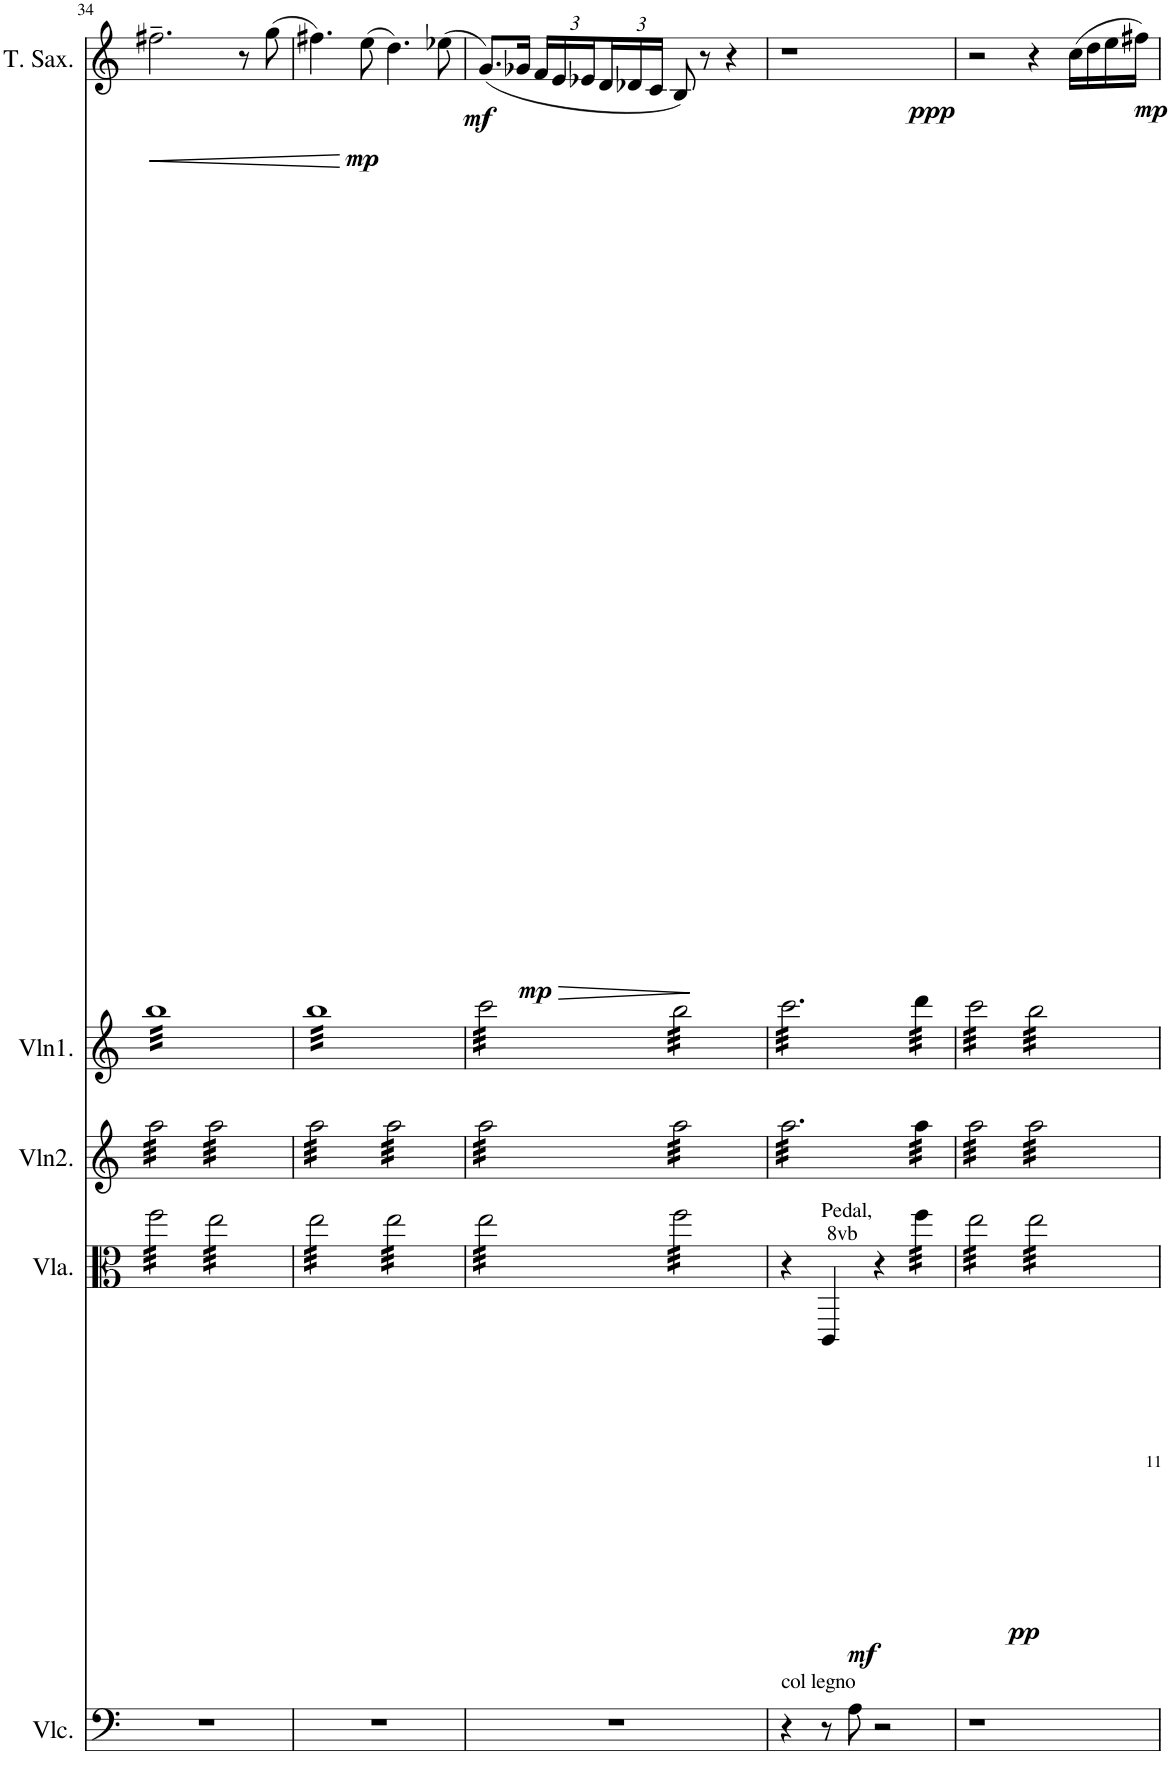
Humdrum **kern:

**kern	**dynam	**kern	**dynam	**kern	**kern	**kern	**dynam
*part5	*part5	*part4	*part4	*part3	*part2	*part1	*part1
*staff5	*staff5	*staff4	*staff4	*staff3	*staff2	*staff1	*staff1
*I"Cello	*	*I"Viola	*	*I"Violin2	*I"Violin1	*I"Tenor Sax	*
*	*	*I'Vla.	*	*I'Vln2.	*I'Vln1.	*I'T. Sax.	*
!!LO:PB:g=z
*clefF4	*	*clefC3	*	*clefG2	*clefG2	*clefG2	*
*	*	*	*	*	*	*Trd8c14	*
*k[]	*	*k[]	*	*k[]	*k[]	*k[]	*
*M4/4	*	*M4/4	*	*M4/4	*M4/4	*M4/4	*
=34	=34	=34	=34	=34	=34	=34	=34
!	!	!	!	!	!	!	!LO:HP:b
*	*	*tremolo	*	*	*	*	*
*	*	*	*	*tremolo	*	*	*
*	*	*	*	*	*tremolo	*	*
1r	.	32ff\LLL	.	32aa\LLL	32bbLLL	2.ff#X~>\	<
.	.	32ff\	.	32aa\	32bb	.	.
.	.	32ff\	.	32aa\	32bb	.	.
.	.	32ff\	.	32aa\	32bb	.	.
.	.	32ff\	.	32aa\	32bb	.	.
.	.	32ff\	.	32aa\	32bb	.	.
.	.	32ff\	.	32aa\	32bb	.	.
.	.	32ff\	.	32aa\	32bb	.	.
.	.	32ff\	.	32aa\	32bb	.	.
.	.	32ff\	.	32aa\	32bb	.	.
.	.	32ff\	.	32aa\	32bb	.	.
.	.	32ff\	.	32aa\	32bb	.	.
.	.	32ff\	.	32aa\	32bb	.	.
.	.	32ff\	.	32aa\	32bb	.	.
.	.	32ff\	.	32aa\	32bb	.	.
.	.	32ff\JJJ	.	32aa\JJJ	32bb	.	.
.	.	32ee\LLL	.	32aa\LLL	32bb	.	.
.	.	32ee\	.	32aa\	32bb	.	.
.	.	32ee\	.	32aa\	32bb	.	.
.	.	32ee\	.	32aa\	32bb	.	.
.	.	32ee\	.	32aa\	32bb	.	.
.	.	32ee\	.	32aa\	32bb	.	.
.	.	32ee\	.	32aa\	32bb	.	.
.	.	32ee\	.	32aa\	32bb	.	.
.	.	32ee\	.	32aa\	32bb	8r	.
.	.	32ee\	.	32aa\	32bb	.	.
.	.	32ee\	.	32aa\	32bb	.	.
.	.	32ee\	.	32aa\	32bb	.	.
!	!	!	!	!	!	!	!LO:DY:n=1:b
.	.	32ee\	.	32aa\	32bb	(8gg\	[ mp
.	.	32ee\	.	32aa\	32bb	.	.
.	.	32ee\	.	32aa\	32bb	.	.
.	.	32ee\JJJ	.	32aa\JJJ	32bbJJJ	.	.
=35	=35	=35	=35	=35	=35	=35	=35
1r	.	32ee\LLL	.	32aa\LLL	32bbLLL	4.ff#X>\)	.
.	.	32ee\	.	32aa\	32bb	.	.
.	.	32ee\	.	32aa\	32bb	.	.
.	.	32ee\	.	32aa\	32bb	.	.
.	.	32ee\	.	32aa\	32bb	.	.
.	.	32ee\	.	32aa\	32bb	.	.
.	.	32ee\	.	32aa\	32bb	.	.
.	.	32ee\	.	32aa\	32bb	.	.
.	.	32ee\	.	32aa\	32bb	.	.
.	.	32ee\	.	32aa\	32bb	.	.
.	.	32ee\	.	32aa\	32bb	.	.
.	.	32ee\	.	32aa\	32bb	.	.
.	.	32ee\	.	32aa\	32bb	(8ee\	.
.	.	32ee\	.	32aa\	32bb	.	.
.	.	32ee\	.	32aa\	32bb	.	.
.	.	32ee\JJJ	.	32aa\JJJ	32bb	.	.
!	!	!	!	!	!	!	!LO:DY:b
.	.	32ee\LLL	.	32aa\LLL	32bb	4.dd\)	mf
.	.	32ee\	.	32aa\	32bb	.	.
.	.	32ee\	.	32aa\	32bb	.	.
.	.	32ee\	.	32aa\	32bb	.	.
.	.	32ee\	.	32aa\	32bb	.	.
.	.	32ee\	.	32aa\	32bb	.	.
.	.	32ee\	.	32aa\	32bb	.	.
.	.	32ee\	.	32aa\	32bb	.	.
.	.	32ee\	.	32aa\	32bb	.	.
.	.	32ee\	.	32aa\	32bb	.	.
.	.	32ee\	.	32aa\	32bb	.	.
.	.	32ee\	.	32aa\	32bb	.	.
.	.	32ee\	.	32aa\	32bb	(8ee-X\	.
.	.	32ee\	.	32aa\	32bb	.	.
.	.	32ee\	.	32aa\	32bb	.	.
.	.	32ee\JJJ	.	32aa\JJJ	32bbJJJ	.	.
=36	=36	=36	=36	=36	=36	=36	=36
!	!	!	!	!	!	!	!LO:HP:b
!	!	!	!	!	!	!	!LO:DY:n=1:b
1r	.	32ee\LLL	.	32aa\LLL	32ccc\LLL	(8.g/L)	> mp
.	.	32ee\	.	32aa\	32ccc\	.	.
.	.	32ee\	.	32aa\	32ccc\	.	.
.	.	32ee\	.	32aa\	32ccc\	.	.
.	.	32ee\	.	32aa\	32ccc\	.	.
.	.	32ee\	.	32aa\	32ccc\	.	.
.	.	32ee\	.	32aa\	32ccc\	16g-X/Jk	.
.	.	32ee\	.	32aa\	32ccc\	.	.
*	*	*	*	*	*	*Xbrackettup	*
.	.	32ee\	.	32aa\	32ccc\	24f/LL	.
.	.	32ee\	.	32aa\	32ccc\	.	.
.	.	.	.	.	.	24e/	.
.	.	32ee\	.	32aa\	32ccc\	.	.
.	.	.	.	.	.	24e-X/	.
.	.	32ee\	.	32aa\	32ccc\	.	.
.	.	32ee\	.	32aa\	32ccc\	24d/	.
.	.	32ee\	.	32aa\	32ccc\	.	.
.	.	.	.	.	.	24d-X/	.
.	.	32ee\	.	32aa\	32ccc\	.	.
.	.	.	.	.	.	24c/JJ	.
.	.	32ee\JJJ	.	32aa\JJJ	32ccc\JJJ	.	.
!	!	!	!	!	!	!	!LO:DY:n=2:b
.	.	32ff\LLL	.	32aa\LLL	32bb\LLL	8B/)	ppp
.	.	32ff\	.	32aa\	32bb\	.	.
.	.	32ff\	.	32aa\	32bb\	.	.
.	.	32ff\	.	32aa\	32bb\	.	.
.	.	32ff\	.	32aa\	32bb\	8r	]
.	.	32ff\	.	32aa\	32bb\	.	.
.	.	32ff\	.	32aa\	32bb\	.	.
.	.	32ff\	.	32aa\	32bb\	.	.
.	.	32ff\	.	32aa\	32bb\	4r	.
.	.	32ff\	.	32aa\	32bb\	.	.
.	.	32ff\	.	32aa\	32bb\	.	.
.	.	32ff\	.	32aa\	32bb\	.	.
.	.	32ff\	.	32aa\	32bb\	.	.
.	.	32ff\	.	32aa\	32bb\	.	.
.	.	32ff\	.	32aa\	32bb\	.	.
.	.	32ff\JJJ	.	32aa\JJJ	32bb\JJJ	.	.
*	*	*Xtremolo	*	*	*	*	*
=37	=37	=37	=37	=37	=37	=37	=37
!LO:TX:a:t=col legno	!	!	!	!	!	!	!
4r	.	4r	.	32aa\LLL	32ccc\LLL	1r	.
.	.	.	.	32aa\	32ccc\	.	.
.	.	.	.	32aa\	32ccc\	.	.
.	.	.	.	32aa\	32ccc\	.	.
.	.	.	.	32aa\	32ccc\	.	.
.	.	.	.	32aa\	32ccc\	.	.
.	.	.	.	32aa\	32ccc\	.	.
.	.	.	.	32aa\	32ccc\	.	.
!	!	!LO:TX:a:t=Pedal,	!	!	!	!	!
!	!	!LO:TX:a:t=8vb	!	!	!	!	!
!	!	!	!LO:DY:b	!	!	!	!
8r	.	4CC/	mf	32aa\	32ccc\	.	.
.	.	.	.	32aa\	32ccc\	.	.
.	.	.	.	32aa\	32ccc\	.	.
.	.	.	.	32aa\	32ccc\	.	.
!	!LO:DY:b	!	!	!	!	!	!
8A\	p	.	.	32aa\	32ccc\	.	.
.	.	.	.	32aa\	32ccc\	.	.
.	.	.	.	32aa\	32ccc\	.	.
.	.	.	.	32aa\	32ccc\	.	.
2r	.	4r	.	32aa\	32ccc\	.	.
.	.	.	.	32aa\	32ccc\	.	.
.	.	.	.	32aa\	32ccc\	.	.
.	.	.	.	32aa\	32ccc\	.	.
.	.	.	.	32aa\	32ccc\	.	.
.	.	.	.	32aa\	32ccc\	.	.
.	.	.	.	32aa\	32ccc\	.	.
.	.	.	.	32aa\JJJ	32ccc\JJJ	.	.
!	!	!	!LO:DY:b	!	!	!	!
*	*	*tremolo	*	*	*	*	*
.	.	32ff\LLL	pp	32aa\LLL	32ddd\LLL	.	.
.	.	32ff\	.	32aa\	32ddd\	.	.
.	.	32ff\	.	32aa\	32ddd\	.	.
.	.	32ff\	.	32aa\	32ddd\	.	.
.	.	32ff\	.	32aa\	32ddd\	.	.
.	.	32ff\	.	32aa\	32ddd\	.	.
.	.	32ff\	.	32aa\	32ddd\	.	.
.	.	32ff\JJJ	.	32aa\JJJ	32ddd\JJJ	.	.
=38	=38	=38	=38	=38	=38	=38	=38
1r	.	32ee\LLL	.	32aa\LLL	32ccc\LLL	2r	.
.	.	32ee\	.	32aa\	32ccc\	.	.
.	.	32ee\	.	32aa\	32ccc\	.	.
.	.	32ee\	.	32aa\	32ccc\	.	.
.	.	32ee\	.	32aa\	32ccc\	.	.
.	.	32ee\	.	32aa\	32ccc\	.	.
.	.	32ee\	.	32aa\	32ccc\	.	.
.	.	32ee\	.	32aa\	32ccc\	.	.
.	.	32ee\	.	32aa\	32ccc\	.	.
.	.	32ee\	.	32aa\	32ccc\	.	.
.	.	32ee\	.	32aa\	32ccc\	.	.
.	.	32ee\	.	32aa\	32ccc\	.	.
.	.	32ee\	.	32aa\	32ccc\	.	.
.	.	32ee\	.	32aa\	32ccc\	.	.
.	.	32ee\	.	32aa\	32ccc\	.	.
.	.	32ee\JJJ	.	32aa\JJJ	32ccc\JJJ	.	.
.	.	32ee\LLL	.	32aa\LLL	32bb\LLL	4r	.
.	.	32ee\	.	32aa\	32bb\	.	.
.	.	32ee\	.	32aa\	32bb\	.	.
.	.	32ee\	.	32aa\	32bb\	.	.
.	.	32ee\	.	32aa\	32bb\	.	.
.	.	32ee\	.	32aa\	32bb\	.	.
.	.	32ee\	.	32aa\	32bb\	.	.
.	.	32ee\	.	32aa\	32bb\	.	.
!	!	!	!	!	!	!	!LO:DY:b
.	.	32ee\	.	32aa\	32bb\	(16cc\LL	mp
.	.	32ee\	.	32aa\	32bb\	.	.
.	.	32ee\	.	32aa\	32bb\	16dd\	.
.	.	32ee\	.	32aa\	32bb\	.	.
.	.	32ee\	.	32aa\	32bb\	16ee\	.
.	.	32ee\	.	32aa\	32bb\	.	.
.	.	32ee\	.	32aa\	32bb\	16ff#X\JJ)	.
.	.	32ee\JJJ	.	32aa\JJJ	32bb\JJJ	.	.
*	*	*	*	*	*Xtremolo	*	*
*	*	*	*	*Xtremolo	*	*	*
*	*	*Xtremolo	*	*	*	*	*
=	=	=	=	=	=	=	=
*-	*-	*-	*-	*-	*-	*-	*-
